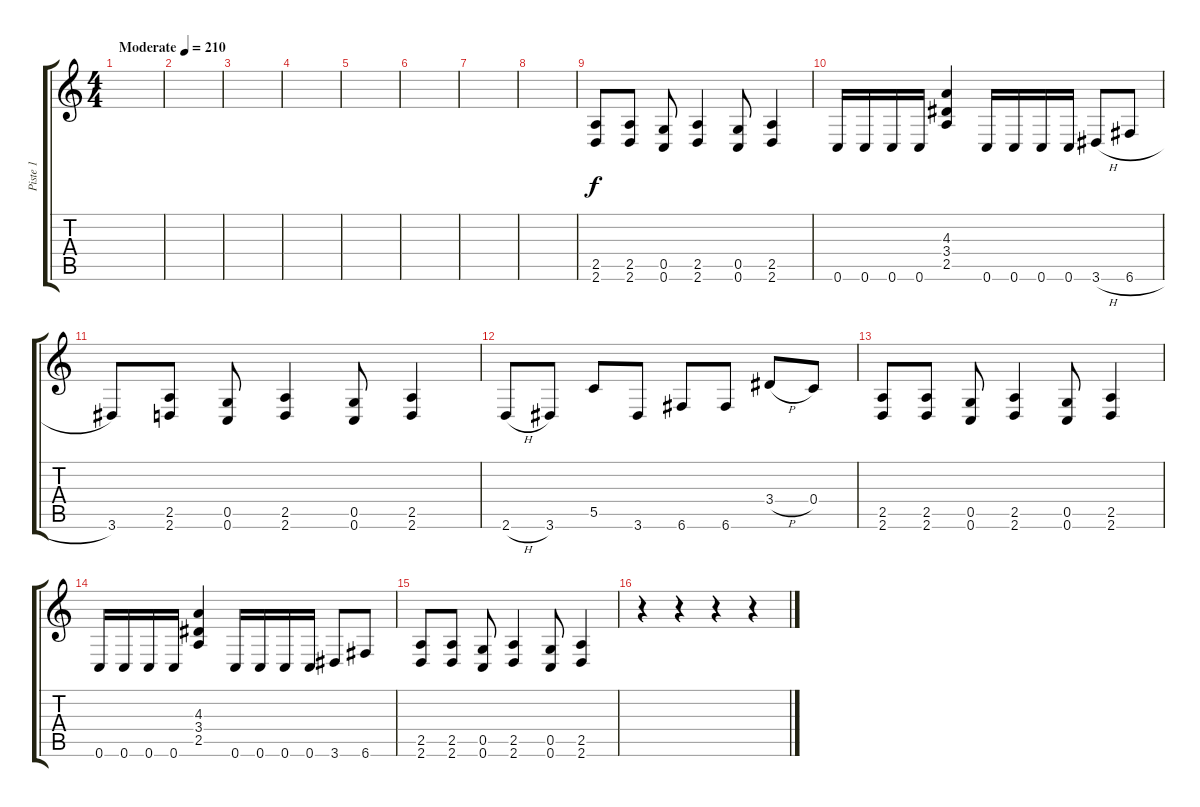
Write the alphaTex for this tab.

\track ("Piste 1" "Piste 1") {instrument overdrivenguitar}
\staff {score tabs}
\tuning (D4 A3 F3 C3 G2 C2) {hide}
\ts (4 4)
\tempo (210 "Moderate")
\clef g2
\ks c
|
|
|
|
|
|
|
|
(2.5 2.6).8 (2.5 2.6).8 (0.5 0.6).8 (2.5 2.6).4 (0.5 0.6).8 (2.5 2.6).4 |
0.6.16 0.6.16 0.6.16 0.6.16 (4.3 3.4 2.5).4 0.6.16 0.6.16 0.6.16 0.6.16 3.6{h}.8 6.6{h}.8 |
3.6.8 (2.5 2.6).8 (0.5 0.6).8 (2.5 2.6).4 (0.5 0.6).8 (2.5 2.6).4 |
2.6{h}.8 3.6.8 5.5.8 3.6.8 6.6.8 6.6.8 3.4{h}.8 0.4.8 |
(2.5 2.6).8 (2.5 2.6).8 (0.5 0.6).8 (2.5 2.6).4 (0.5 0.6).8 (2.5 2.6).4 |
0.6.16 0.6.16 0.6.16 0.6.16 (4.3 3.4 2.5).4 0.6.16 0.6.16 0.6.16 0.6.16 3.6.8 6.6.8 |
(2.5 2.6).8 (2.5 2.6).8 (0.5 0.6).8 (2.5 2.6).4 (0.5 0.6).8 (2.5 2.6).4 |
r.4 r.4 r.4 r.4
